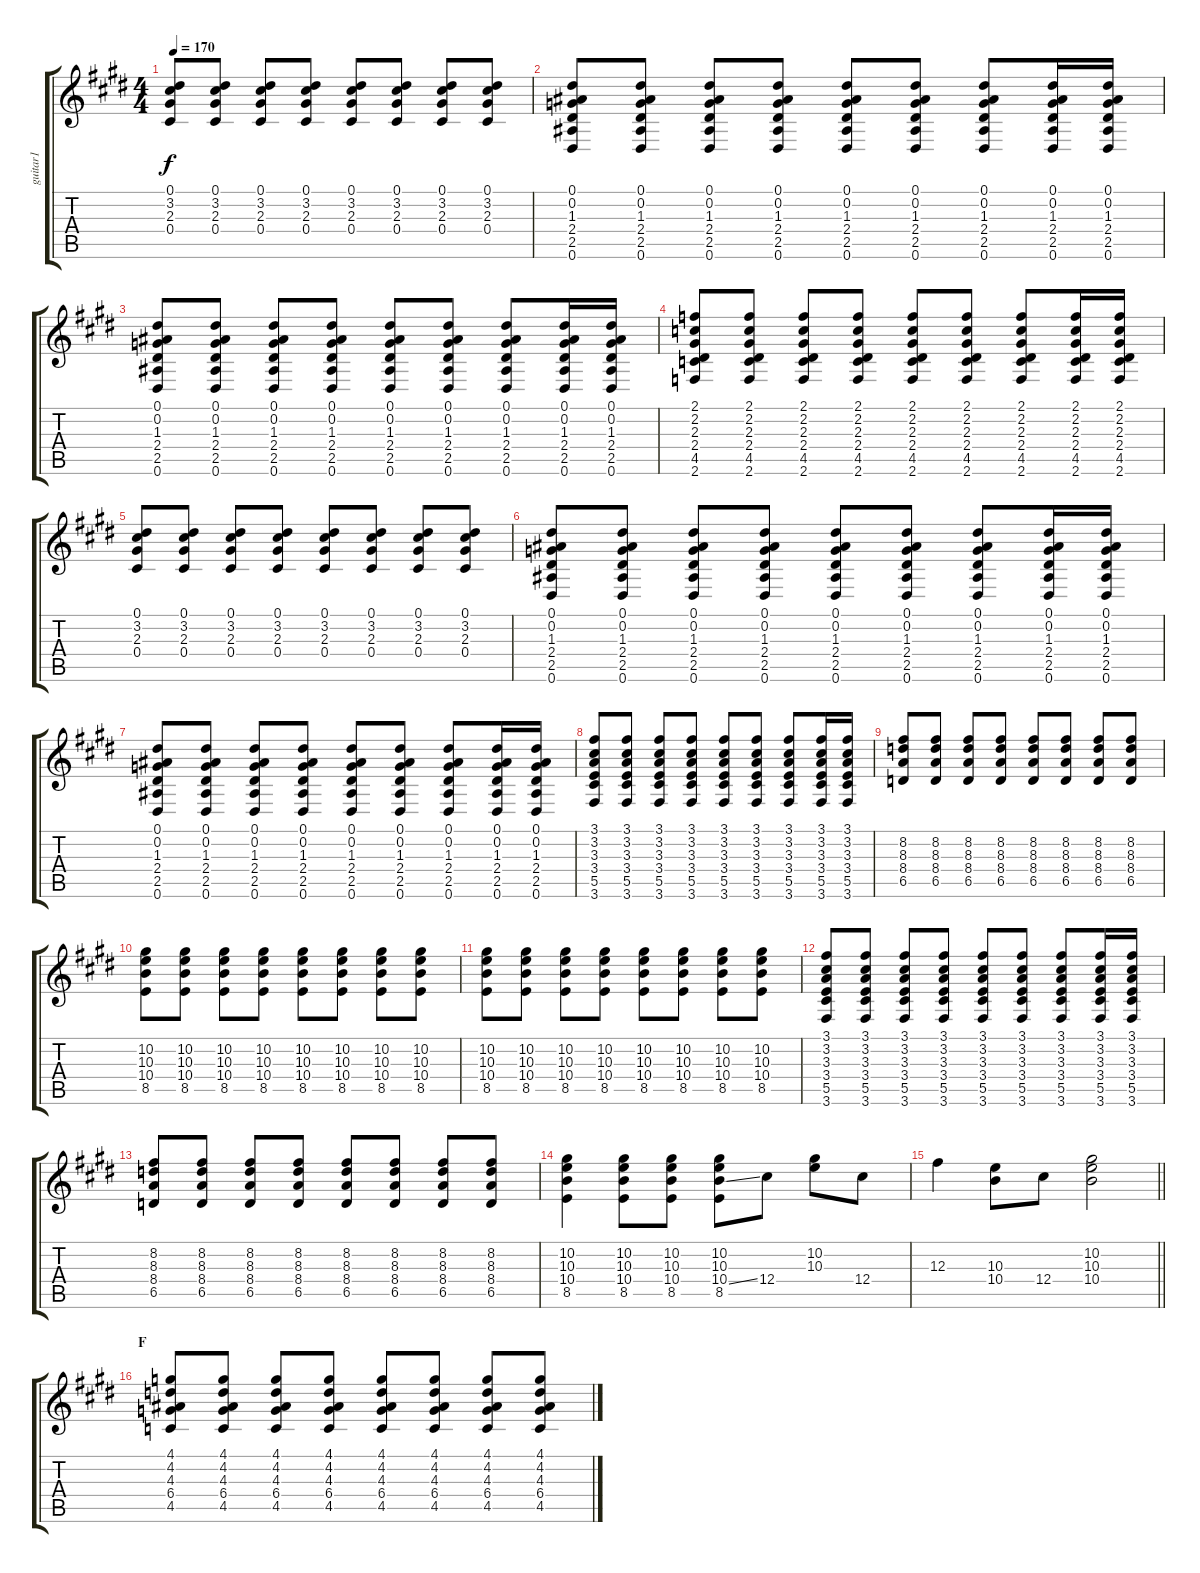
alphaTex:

\track ("guitar1" "guitar1") {instrument distortionguitar}
\staff {score tabs}
\tuning (Eb4 Bb3 Gb3 Db3 Ab2 Eb2) {hide}
\ts (4 4)
\tempo 170
\clef g2
\ks e
(0.1 3.2 2.3 0.4).8{dy f} (0.1 3.2 2.3 0.4).8 (0.1 3.2 2.3 0.4).8 (0.1 3.2 2.3 0.4).8 (0.1 3.2 2.3 0.4).8 (0.1 3.2 2.3 0.4).8 (0.1 3.2 2.3 0.4).8 (0.1 3.2 2.3 0.4).8 |
(0.1 0.2 1.3 2.4 2.5 0.6).8 (0.1 0.2 1.3 2.4 2.5 0.6).8 (0.1 0.2 1.3 2.4 2.5 0.6).8 (0.1 0.2 1.3 2.4 2.5 0.6).8 (0.1 0.2 1.3 2.4 2.5 0.6).8 (0.1 0.2 1.3 2.4 2.5 0.6).8 (0.1 0.2 1.3 2.4 2.5 0.6).8 (0.1 0.2 1.3 2.4 2.5 0.6).16 (0.1 0.2 1.3 2.4 2.5 0.6).16 |
(0.1 0.2 1.3 2.4 2.5 0.6).8 (0.1 0.2 1.3 2.4 2.5 0.6).8 (0.1 0.2 1.3 2.4 2.5 0.6).8 (0.1 0.2 1.3 2.4 2.5 0.6).8 (0.1 0.2 1.3 2.4 2.5 0.6).8 (0.1 0.2 1.3 2.4 2.5 0.6).8 (0.1 0.2 1.3 2.4 2.5 0.6).8 (0.1 0.2 1.3 2.4 2.5 0.6).16 (0.1 0.2 1.3 2.4 2.5 0.6).16 |
(2.1 2.2 2.3 2.4 4.5 2.6).8 (2.1 2.2 2.3 2.4 4.5 2.6).8 (2.1 2.2 2.3 2.4 4.5 2.6).8 (2.1 2.2 2.3 2.4 4.5 2.6).8 (2.1 2.2 2.3 2.4 4.5 2.6).8 (2.1 2.2 2.3 2.4 4.5 2.6).8 (2.1 2.2 2.3 2.4 4.5 2.6).8 (2.1 2.2 2.3 2.4 4.5 2.6).16 (2.1 2.2 2.3 2.4 4.5 2.6).16 |
(0.1 3.2 2.3 0.4).8 (0.1 3.2 2.3 0.4).8 (0.1 3.2 2.3 0.4).8 (0.1 3.2 2.3 0.4).8 (0.1 3.2 2.3 0.4).8 (0.1 3.2 2.3 0.4).8 (0.1 3.2 2.3 0.4).8 (0.1 3.2 2.3 0.4).8 |
(0.1 0.2 1.3 2.4 2.5 0.6).8 (0.1 0.2 1.3 2.4 2.5 0.6).8 (0.1 0.2 1.3 2.4 2.5 0.6).8 (0.1 0.2 1.3 2.4 2.5 0.6).8 (0.1 0.2 1.3 2.4 2.5 0.6).8 (0.1 0.2 1.3 2.4 2.5 0.6).8 (0.1 0.2 1.3 2.4 2.5 0.6).8 (0.1 0.2 1.3 2.4 2.5 0.6).16 (0.1 0.2 1.3 2.4 2.5 0.6).16 |
(0.1 0.2 1.3 2.4 2.5 0.6).8 (0.1 0.2 1.3 2.4 2.5 0.6).8 (0.1 0.2 1.3 2.4 2.5 0.6).8 (0.1 0.2 1.3 2.4 2.5 0.6).8 (0.1 0.2 1.3 2.4 2.5 0.6).8 (0.1 0.2 1.3 2.4 2.5 0.6).8 (0.1 0.2 1.3 2.4 2.5 0.6).8 (0.1 0.2 1.3 2.4 2.5 0.6).16 (0.1 0.2 1.3 2.4 2.5 0.6).16 |
(3.1 3.2 3.3 3.4 5.5 3.6).8 (3.1 3.2 3.3 3.4 5.5 3.6).8 (3.1 3.2 3.3 3.4 5.5 3.6).8 (3.1 3.2 3.3 3.4 5.5 3.6).8 (3.1 3.2 3.3 3.4 5.5 3.6).8 (3.1 3.2 3.3 3.4 5.5 3.6).8 (3.1 3.2 3.3 3.4 5.5 3.6).8 (3.1 3.2 3.3 3.4 5.5 3.6).16 (3.1 3.2 3.3 3.4 5.5 3.6).16 |
(8.2 8.3 8.4 6.5).8 (8.2 8.3 8.4 6.5).8 (8.2 8.3 8.4 6.5).8 (8.2 8.3 8.4 6.5).8 (8.2 8.3 8.4 6.5).8 (8.2 8.3 8.4 6.5).8 (8.2 8.3 8.4 6.5).8 (8.2 8.3 8.4 6.5).8 |
(10.2 10.3 10.4 8.5).8 (10.2 10.3 10.4 8.5).8 (10.2 10.3 10.4 8.5).8 (10.2 10.3 10.4 8.5).8 (10.2 10.3 10.4 8.5).8 (10.2 10.3 10.4 8.5).8 (10.2 10.3 10.4 8.5).8 (10.2 10.3 10.4 8.5).8 |
(10.2 10.3 10.4 8.5).8 (10.2 10.3 10.4 8.5).8 (10.2 10.3 10.4 8.5).8 (10.2 10.3 10.4 8.5).8 (10.2 10.3 10.4 8.5).8 (10.2 10.3 10.4 8.5).8 (10.2 10.3 10.4 8.5).8 (10.2 10.3 10.4 8.5).8 |
(3.1 3.2 3.3 3.4 5.5 3.6).8 (3.1 3.2 3.3 3.4 5.5 3.6).8 (3.1 3.2 3.3 3.4 5.5 3.6).8 (3.1 3.2 3.3 3.4 5.5 3.6).8 (3.1 3.2 3.3 3.4 5.5 3.6).8 (3.1 3.2 3.3 3.4 5.5 3.6).8 (3.1 3.2 3.3 3.4 5.5 3.6).8 (3.1 3.2 3.3 3.4 5.5 3.6).16 (3.1 3.2 3.3 3.4 5.5 3.6).16 |
(8.2 8.3 8.4 6.5).8 (8.2 8.3 8.4 6.5).8 (8.2 8.3 8.4 6.5).8 (8.2 8.3 8.4 6.5).8 (8.2 8.3 8.4 6.5).8 (8.2 8.3 8.4 6.5).8 (8.2 8.3 8.4 6.5).8 (8.2 8.3 8.4 6.5).8 |
(10.2 10.3 10.4 8.5).4 (10.2 10.3 10.4 8.5).8 (10.2 10.3 10.4 8.5).8 (10.2 10.3 10.4{ss} 8.5).8 12.4.8 (10.2 10.3).8 12.4.8 |
\barLineRight lightlight
12.3.4 (10.3 10.4).8 12.4.8 (10.2 10.3 10.4).2 |
\section ("" "F")
(4.1 4.2 4.3 6.4 4.5).8 (4.1 4.2 4.3 6.4 4.5).8 (4.1 4.2 4.3 6.4 4.5).8 (4.1 4.2 4.3 6.4 4.5).8 (4.1 4.2 4.3 6.4 4.5).8 (4.1 4.2 4.3 6.4 4.5).8 (4.1 4.2 4.3 6.4 4.5).8 (4.1 4.2 4.3 6.4 4.5).8
